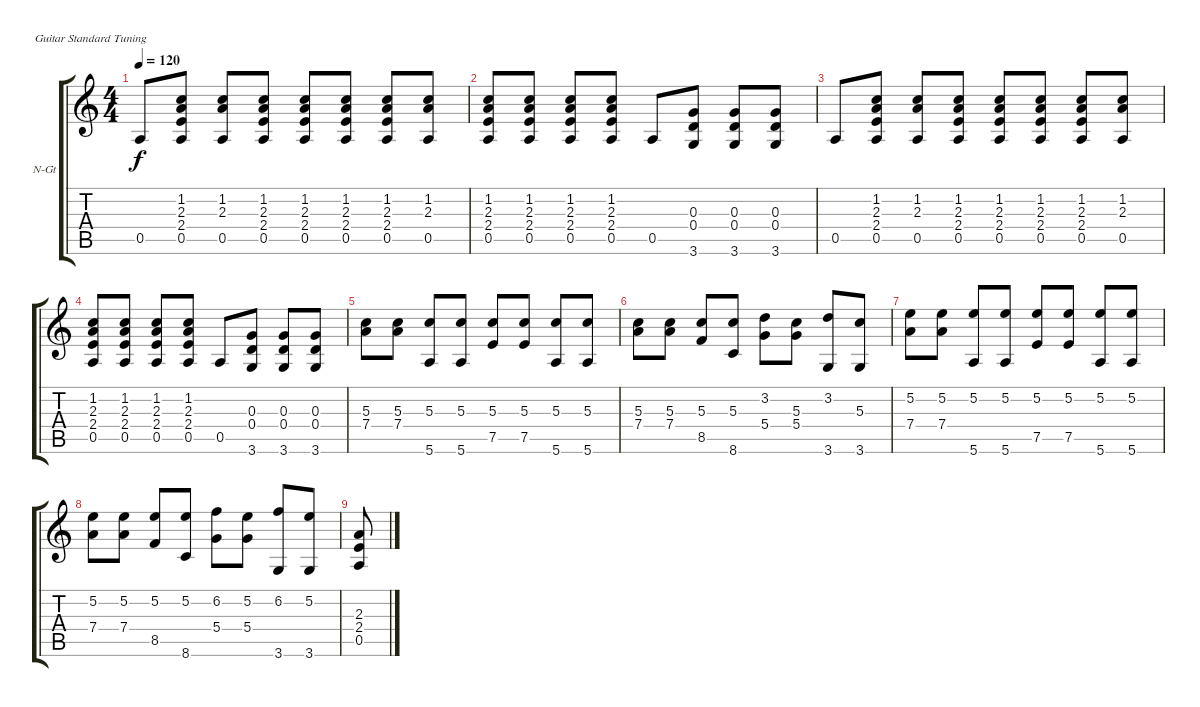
\defaultSystemsLayout 4
\bracketExtendMode groupsimilarinstruments
\firstSystemTrackNameOrientation horizontal
\otherSystemsTrackNameOrientation horizontal
\track ("Nylon Guitar" "N-Gt") {instrument acousticguitarnylon}
\staff {score tabs}
\tuning (E4 B3 G3 D3 A2 E2)
\ts (4 4)
\tempo 120
\clef g2
\ks c
0.5.8{dy f} (1.2 2.3 2.4 0.5).8 (1.2 2.3 0.5).8 (1.2 2.3 2.4 0.5).8 (1.2 2.3 2.4 0.5).8 (1.2 2.3 2.4 0.5).8 (1.2 2.3 2.4 0.5).8 (1.2 2.3 0.5).8 |
(1.2 2.3 2.4 0.5).8 (1.2 2.3 2.4 0.5).8 (1.2 2.3 2.4 0.5).8 (1.2 2.3 2.4 0.5).8 0.5.8 (0.3 0.4 3.6).8 (0.3 0.4 3.6).8 (0.4 0.3 3.6).8 |
0.5.8 (1.2 2.3 2.4 0.5).8 (1.2 2.3 0.5).8 (1.2 2.3 2.4 0.5).8 (1.2 2.3 2.4 0.5).8 (1.2 2.3 2.4 0.5).8 (1.2 2.3 2.4 0.5).8 (1.2 2.3 0.5).8 |
(1.2 2.3 2.4 0.5).8 (1.2 2.3 2.4 0.5).8 (1.2 2.3 2.4 0.5).8 (1.2 2.3 2.4 0.5).8 0.5.8 (0.3 0.4 3.6).8 (0.3 0.4 3.6).8 (0.4 0.3 3.6).8 |
(7.4 5.3).8 (7.4 5.3).8 (5.6 5.3).8 (5.6 5.3).8 (7.5 5.3).8 (7.5 5.3).8 (5.6 5.3).8 (5.6 5.3).8 |
(7.4 5.3).8 (7.4 5.3).8 (5.3 8.5).8 (8.6 5.3).8 (5.4 3.2).8 (5.4 5.3).8 (3.2 3.6).8 (5.3 3.6).8 |
(7.4 5.2).8 (7.4 5.2).8 (5.2 5.6).8 (5.6 5.2).8 (5.2 7.5).8 (5.2 7.5).8 (5.6 5.2).8 (5.6 5.2).8 |
(5.2 7.4).8 (5.2 7.4).8 (5.2 8.5).8 (8.6 5.2).8 (6.2 5.4).8 (5.2 5.4).8 (3.6 6.2).8 (3.6 5.2).8 |
(2.3 2.4 0.5).8
